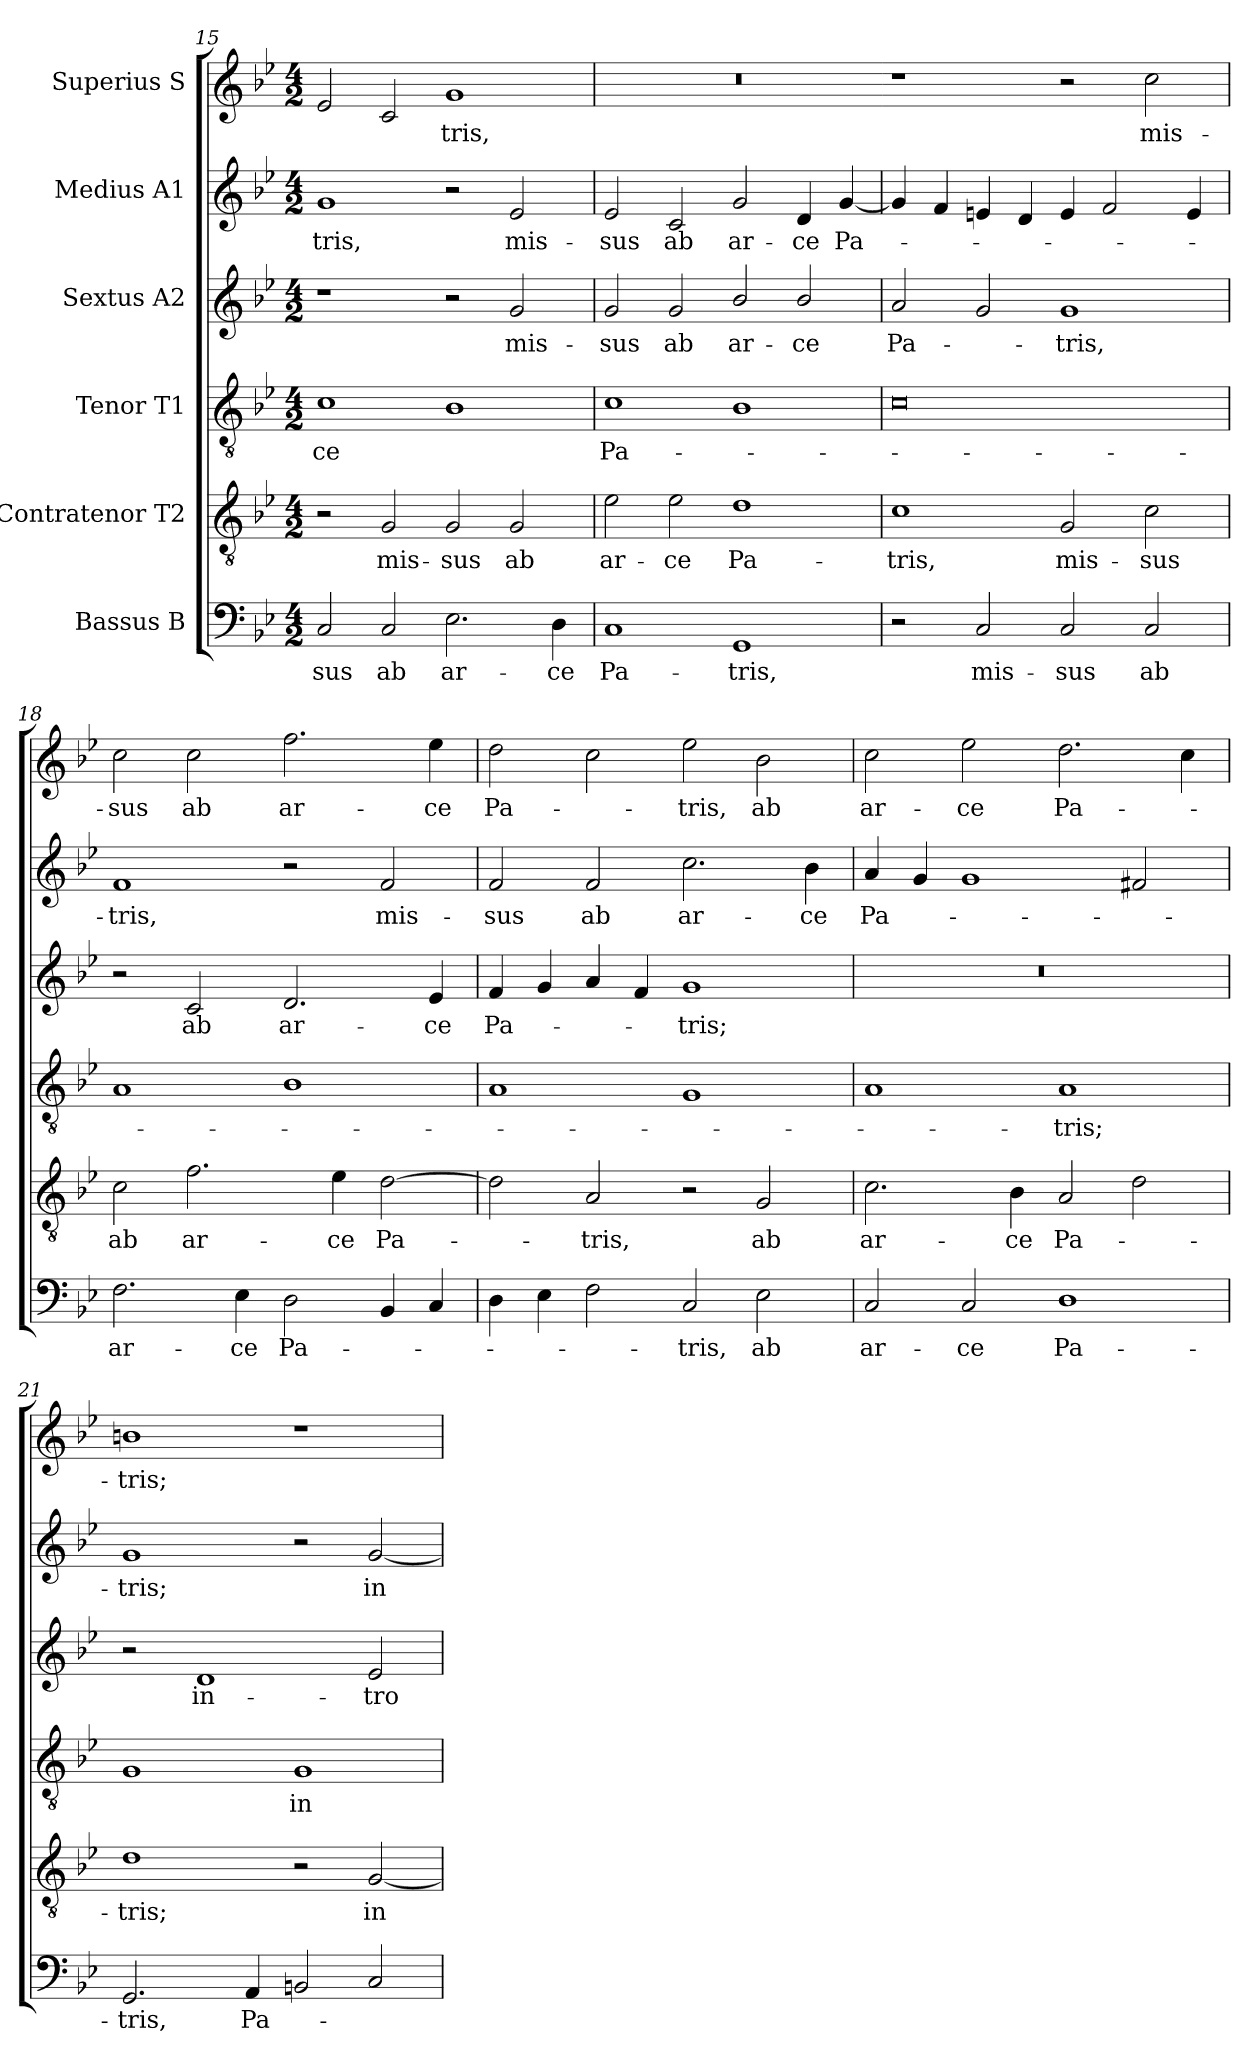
**kern	**text	**kern	**text	**kern	**text	**kern	**text	**kern	**text	**kern	**text
*part6	*part6	*part5	*part5	*part4	*part4	*part3	*part3	*part2	*part2	*part1	*part1
*staff6	*staff6	*staff5	*staff5	*staff4	*staff4	*staff3	*staff3	*staff2	*staff2	*staff1	*staff1
*I"Bassus  B	*	*I"Contratenor  T2	*	*I"Tenor  T1	*	*I"Sextus  A2	*	*I"Medius  A1	*	*I"Superius  S	*
*clefF4	*	*clefGv2	*	*clefGv2	*	*clefG2	*	*clefG2	*	*clefG2	*
*k[b-e-]	*	*k[b-e-]	*	*k[b-e-]	*	*k[b-e-]	*	*k[b-e-]	*	*k[b-e-]	*
*B-:	*	*B-:	*	*B-:	*	*B-:	*	*B-:	*	*B-:	*
*M4/2	*	*M4/2	*	*M4/2	*	*M4/2	*	*M4/2	*	*M4/2	*
=15	=15	=15	=15	=15	=15	=15	=15	=15	=15	=15	=15
!	!LO:LY:b:cj	!	!	!	!LO:LY:b:cj	!	!	!	!LO:LY:b:cj	!	!
2C/	-sus	2r	.	1c	-ce	1r	.	1g	-tris,	2e-/	.
!	!LO:LY:b:cj	!	!LO:LY:b:cj	!	!	!	!	!	!	!	!
2C/	ab	2G/	mis-	.	.	.	.	.	.	2c/	.
!	!LO:LY:b:cj	!	!LO:LY:b:cj	!	!	!	!	!	!	!	!LO:LY:b:cj
2.E-\	ar-	2G/	-sus	1B-	.	2r	.	2r	.	1g	-tris,
!	!	!	!LO:LY:b:cj	!	!	!	!LO:LY:b:cj	!	!LO:LY:b:cj	!	!
.	.	2G/	ab	.	.	2g/	mis-	2e-/	mis-	.	.
!	!LO:LY:b:cj	!	!	!	!	!	!	!	!	!	!
4D\	-ce	.	.	.	.	.	.	.	.	.	.
!!LO:LB:g=z
=16	=16	=16	=16	=16	=16	=16	=16	=16	=16	=16	=16
!	!LO:LY:b:cj	!	!LO:LY:b:cj	!	!LO:LY:b:cj	!	!LO:LY:b:cj	!	!LO:LY:b:cj	!LO:N:vis=1	!
1C	Pa-	2e-\	ar-	1c	Pa-	2g/	-sus	2e-/	-sus	0r	.
!	!	!	!LO:LY:b:cj	!	!	!	!LO:LY:b:cj	!	!LO:LY:b:cj	!	!
.	.	2e-\	-ce	.	.	2g/	ab	2c/	ab	.	.
!	!LO:LY:b:cj	!	!LO:LY:b:cj	!	!	!	!LO:LY:b:cj	!	!LO:LY:b:cj	!	!
1GG	-tris,	1d	Pa-	1B-	.	2b-/	ar-	2g/	ar-	.	.
!	!	!	!	!	!	!	!LO:LY:b:cj	!	!LO:LY:b:cj	!	!
.	.	.	.	.	.	2b-/	-ce	4d/	-ce	.	.
!	!	!	!	!	!	!	!	!	!LO:LY:b:cj	!	!
.	.	.	.	.	.	.	.	[<4g/	Pa-	.	.
=17	=17!	=17	=17!	=17	=17!	=17	=17!	=17	=17!	=17!	=17!
!	!	!	!LO:LY:b:cj	!	!	!	!LO:LY:b:cj	!	!	!	!
2r	.	1c	-tris,	0c	.	2a/	Pa-	4g/]	.	1r	.
.	.	.	.	.	.	.	.	4f/	.	.	.
!	!LO:LY:b:cj	!	!	!	!	!	!	!	!	!	!
2C/	mis-	.	.	.	.	2g/	.	4en/	.	.	.
.	.	.	.	.	.	.	.	4d/	.	.	.
!	!LO:LY:b:cj	!	!LO:LY:b:cj	!	!	!	!LO:LY:b:cj	!	!	!	!
2C/	-sus	2G/	mis-	.	.	1g	-tris,	4e/	.	2r	.
.	.	.	.	.	.	.	.	2f/	.	.	.
!	!LO:LY:b:cj	!	!LO:LY:b:cj	!	!	!	!	!	!	!	!LO:LY:b:cj
2C/	ab	2c\	-sus	.	.	.	.	.	.	2cc\	mis-
.	.	.	.	.	.	.	.	4e/	.	.	.
=18	=18	=18	=18	=18	=18	=18	=18	=18	=18	=18	=18
!	!LO:LY:b:cj	!	!LO:LY:b:cj	!	!	!	!	!	!LO:LY:b:cj	!	!LO:LY:b:cj
2.F\	ar-	2c\	ab	1A	.	2r	.	1f	-tris,	2cc\	-sus
!	!	!	!LO:LY:b:cj	!	!	!	!LO:LY:b:cj	!	!	!	!LO:LY:b:cj
.	.	2.f\	ar-	.	.	2c/	ab	.	.	2cc\	ab
!	!LO:LY:b:cj	!	!	!	!	!	!	!	!	!	!
4E-\	-ce	.	.	.	.	.	.	.	.	.	.
!	!LO:LY:b:cj	!	!	!	!	!	!LO:LY:b:cj	!	!	!	!LO:LY:b:cj
2D\	Pa-	.	.	1B-	.	2.d/	ar-	2r	.	2.ff\	ar-
!	!	!	!LO:LY:b:cj	!	!	!	!	!	!	!	!
.	.	4e-\	-ce	.	.	.	.	.	.	.	.
!	!	!	!LO:LY:b:cj	!	!	!	!	!	!LO:LY:b:cj	!	!
4BB-/	.	[>2d\	Pa-	.	.	.	.	2f/	mis-	.	.
!	!	!	!	!	!	!	!LO:LY:b:cj	!	!	!	!LO:LY:b:cj
4C/	.	.	.	.	.	4e-/	-ce	.	.	4ee-\	-ce
=19	=19	=19	=19	=19	=19	=19	=19	=19	=19	=19	=19
!	!	!	!	!	!	!	!LO:LY:b:cj	!	!LO:LY:b:cj	!	!LO:LY:b:cj
4D\	.	2d\]	.	1A	.	4f/	Pa-	2f/	-sus	2dd\	Pa-
4E-\	.	.	.	.	.	4g/	.	.	.	.	.
!	!	!	!LO:LY:b:cj	!	!	!	!	!	!LO:LY:b:cj	!	!
2F\	.	2A/	-tris,	.	.	4a/	.	2f/	ab	2cc\	.
.	.	.	.	.	.	4f/	.	.	.	.	.
!	!LO:LY:b:cj	!	!	!	!	!	!LO:LY:b:cj	!	!LO:LY:b:cj	!	!LO:LY:b:cj
2C/	-tris,	2r	.	1G	.	1g	-tris;	2.cc\	ar-	2ee-\	-tris,
!	!LO:LY:b:cj	!	!LO:LY:b:cj	!	!	!	!	!	!	!	!LO:LY:b:cj
2E-\	ab	2G/	ab	.	.	.	.	.	.	2b-\	ab
!	!	!	!	!	!	!	!	!	!LO:LY:b:cj	!	!
.	.	.	.	.	.	.	.	4b-\	-ce	.	.
=20	=20	=20	=20	=20	=20	=20	=20	=20	=20	=20	=20
!	!LO:LY:b:cj	!	!LO:LY:b:cj	!	!	!LO:N:vis=1	!	!	!LO:LY:b:cj	!	!LO:LY:b:cj
2C/	ar-	2.c\	ar-	1A	.	0r	.	4a/	Pa-	2cc\	ar-
.	.	.	.	.	.	.	.	4g/	.	.	.
!	!LO:LY:b:cj	!	!	!	!	!	!	!	!	!	!LO:LY:b:cj
2C/	-ce	.	.	.	.	.	.	1g	.	2ee-\	-ce
!	!	!	!LO:LY:b:cj	!	!	!	!	!	!	!	!
.	.	4B-\	-ce	.	.	.	.	.	.	.	.
!	!LO:LY:b:cj	!	!LO:LY:b:cj	!	!LO:LY:b:cj	!	!	!	!	!	!LO:LY:b:cj
1D	Pa-	2A/	Pa-	1A	-tris;	.	.	.	.	2.dd\	Pa-
.	.	2d\	.	.	.	.	.	2f#X/	.	.	.
.	.	.	.	.	.	.	.	.	.	4cc\	.
!!LO:PB:g=z
=21	=21	=21	=21	=21	=21	=21	=21	=21	=21	=21	=21
!	!LO:LY:b:cj	!	!LO:LY:b:cj	!	!	!	!	!	!LO:LY:b:cj	!	!LO:LY:b:cj
2.GG/	-tris,	1d	-tris;	1G	.	2r	.	1g	-tris;	1bn	-tris;
!	!	!	!	!	!	!	!LO:LY:b:cj	!	!	!	!
.	.	.	.	.	.	1d	in-	.	.	.	.
!	!LO:LY:b:cj	!	!	!	!	!	!	!	!	!	!
4AA/	Pa-	.	.	.	.	.	.	.	.	.	.
!	!	!	!	!	!LO:LY:b:cj	!	!	!	!	!	!
2BBn/	.	2r	.	1G	in-	.	.	2r	.	1r	.
!	!	!	!LO:LY:b:cj	!	!	!	!LO:LY:b:cj	!	!LO:LY:b:cj	!	!
2C/	.	[<2G/	in-	.	.	2e-/	-tro-	[<2g/	in-	.	.
=	=!	=	=!	=	=!	=	=!	=	=!	=!	=!
*-	*-	*-	*-	*-	*-	*-	*-	*-	*-	*-	*-
